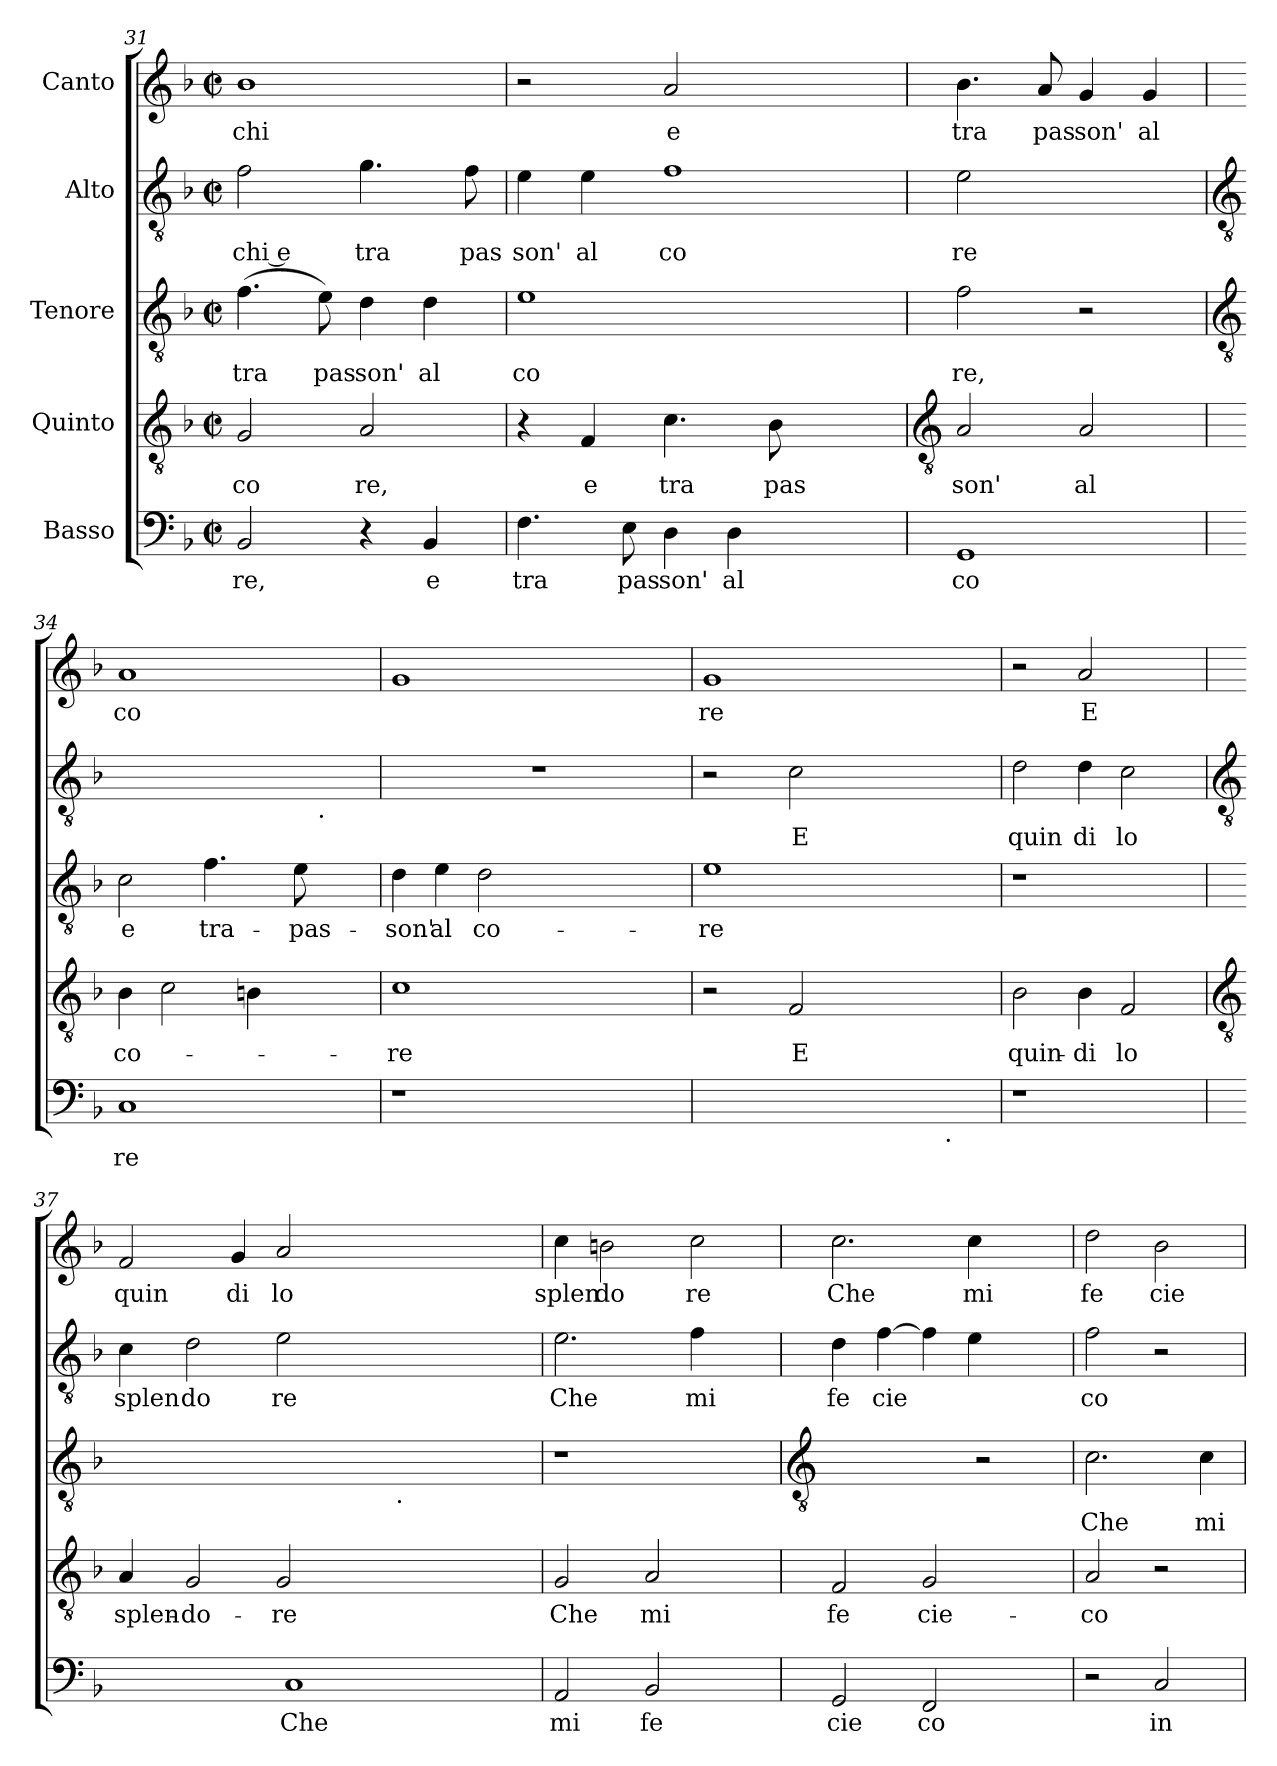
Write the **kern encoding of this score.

**kern	**text	**kern	**text	**kern	**text	**kern	**text	**kern	**text
*part5	*part5	*part4	*part4	*part3	*part3	*part2	*part2	*part1	*part1
*staff5	*staff5	*staff4	*staff4	*staff3	*staff3	*staff2	*staff2	*staff1	*staff1
*I"Basso	*	*I"Quinto	*	*I"Tenore	*	*I"Alto	*	*I"Canto	*
*clefF4	*	*clefGv2	*	*clefGv2	*	*clefGv2	*	*clefG2	*
*k[b-]	*	*k[b-]	*	*k[b-]	*	*k[b-]	*	*k[b-]	*
*F:	*	*F:	*	*F:	*	*F:	*	*F:	*
*M2/2	*	*M2/2	*	*M2/2	*	*M2/2	*	*M2/2	*
*met(c|)	*	*met(c|)	*	*met(c|)	*	*met(c|)	*	*met(c|)	*
=31	=31	=31	=31	=31	=31	=31	=31	=31	=31
!	!LO:LY:b	!	!LO:LY:b	!	!LO:LY:b	!	!LO:LY:b	!	!LO:LY:b
2BB-/	re,	2G/	co	(>4.f\	tra	2f\	chi e	1b-	chi
!	!	!	!	!	!LO:LY:b	!	!	!	!
.	.	.	.	8e\)	pas	.	.	.	.
!	!	!	!LO:LY:b	!	!LO:LY:b	!	!LO:LY:b	!	!
4r	.	2A/	re,	4d\	son'	4.g\	tra	.	.
!	!LO:LY:b	!	!	!	!LO:LY:b	!	!	!	!
4BB-/	e	.	.	4d\	al	.	.	.	.
!	!	!	!	!	!	!	!LO:LY:b	!	!
.	.	.	.	.	.	8f\	pas	.	.
!!LO:LB:g=z
=32	=32	=32	=32	=32	=32	=32	=32	=32	=32
!	!LO:LY:b	!	!	!	!LO:LY:b	!	!LO:LY:b	!	!
4.F\	tra	4r	.	1e	co	4e\	son'	2r	.
!	!	!	!LO:LY:b	!	!	!	!LO:LY:b	!	!
.	.	4F/	e	.	.	4e\	al	.	.
!	!LO:LY:b	!	!	!	!	!	!	!	!
8E\	pas	.	.	.	.	.	.	.	.
!	!LO:LY:b	!	!LO:LY:b	!	!	!	!LO:LY:b	!	!LO:LY:b
4D\	son'	4.c\	tra	.	.	1f	co	2a/	e
!	!LO:LY:b	!	!	!	!	!	!	!	!
4D\	al	.	.	.	.	.	.	.	.
!	!	!	!LO:LY:b	!	!	!	!	!	!
.	.	8B-\	pas	.	.	.	.	.	.
2ryy	.	2ryy	.	2ryy	.	.	.	2ryy	.
!!LO:LB:g=z
=33	=33	=33	=33	=33	=33	=33	=33	=33	=33
*	*	*clefGv2	*	*	*	*	*	*	*
!	!LO:LY:b	!	!LO:LY:b	!	!LO:LY:b	!	!LO:LY:b	!	!LO:LY:b
1GG	co	2A/	son'	2f\	re,	2e\	re	4.b-\	tra
!	!	!	!	!	!	!	!	!	!LO:LY:b
.	.	.	.	.	.	.	.	8a/	pas
!	!	!	!LO:LY:b	!	!	!	!	!	!LO:LY:b
.	.	2A/	al	2r	.	2ryy	.	4g/	son'
!	!	!	!	!	!	!	!	!	!LO:LY:b
.	.	.	.	.	.	.	.	4g/	al
!!LO:LB:g=z
=34	=34	=34	=34	=34	=34	=34	=34	=34	=34
*	*	*	*	*clefGv2	*	*clefGv2	*	*	*
!	!LO:LY:b	!	!LO:LY:b	!	!LO:LY:b	!	!	!	!LO:LY:b
1C	re	4B-\	co-	2c\	e	4ryy	.	1a	co
.	.	2c\	.	.	.	4ryy	.	.	.
!	!	!	!	!	!LO:LY:b	!	!	!	!
.	.	.	.	4.f\	tra-	4ryy	.	.	.
.	.	4Bn\	.	.	.	32ryy	.	.	.
.	.	.	.	.	.	32ryy	.	.	.
.	.	.	.	.	.	32ryy	.	.	.
.	.	.	.	.	.	32ryy	.	.	.
!	!	!	!	!	!LO:LY:b	!	!	!	!
.	.	.	.	8e\	-pas-	32ryy	.	.	.
.	.	.	.	.	.	32ryy	.	.	.
!	!	!	!	!	!	!LO:TX:b:t=.	!	!	!
.	.	.	.	.	.	32ryy	.	.	.
.	.	.	.	.	.	4ryy	.	.	.
8..ryy	.	8..ryy	.	8..ryy	.	.	.	8..ryy	.
=34A	=34A	=34A	=34A	=34A	=34A	=34A	=34A	=34A	=34A
!	!	!	!LO:LY:b	!	!LO:LY:b	!	!	!	!
1r	.	1c	-re	4d\	-son'	4ryy	.	1g	.
!	!	!	!	!	!LO:LY:b	!	!	!	!
.	.	.	.	4e\	al	4ryy	.	.	.
!	!	!	!	!	!LO:LY:b	!	!	!	!
.	.	.	.	2d\	co-	4ryy	.	.	.
.	.	.	.	.	.	32ryy	.	.	.
.	.	.	.	.	.	1r	.	.	.
2ryy	.	2ryy	.	2ryy	.	.	.	2ryy	.
4ryy	.	4ryy	.	4ryy	.	.	.	4ryy	.
32ryy	.	32ryy	.	32ryy	.	.	.	32ryy	.
=35A	=35A	=35A	=35A	=35A	=35A	=35A	=35A	=35A	=35A
!	!	!	!	!	!LO:LY:b	!	!	!	!LO:LY:b
4ryy	.	2r	.	1e	-re	2r	.	1g	re
4ryy	.	.	.	.	.	.	.	.	.
!	!	!	!LO:LY:b	!	!	!	!LO:LY:b	!	!
4ryy	.	2F/	E	.	.	2c\	E	.	.
64ryy	.	.	.	.	.	.	.	.	.
64ryy	.	.	.	.	.	.	.	.	.
64ryy	.	.	.	.	.	.	.	.	.
64ryy	.	.	.	.	.	.	.	.	.
64ryy	.	.	.	.	.	.	.	.	.
64ryy	.	.	.	.	.	.	.	.	.
64ryy	.	.	.	.	.	.	.	.	.
64ryy	.	.	.	.	.	.	.	.	.
64ryy	.	.	.	.	.	.	.	.	.
64ryy	.	.	.	.	.	.	.	.	.
64ryy	.	.	.	.	.	.	.	.	.
64ryy	.	.	.	.	.	.	.	.	.
64ryy	.	.	.	.	.	.	.	.	.
64ryy	.	.	.	.	.	.	.	.	.
!LO:TX:b:t=.	!	!	!	!	!	!	!	!	!
64ryy	.	.	.	.	.	.	.	.	.
4ryy	.	.	.	.	.	.	.	.	.
.	.	8...ryy	.	8...ryy	.	8...ryy	.	8...ryy	.
=36	=36	=36	=36	=36	=36	=36	=36	=36	=36
!	!	!	!LO:LY:b	!	!	!	!LO:LY:b	!	!
1r	.	2B-\	quin-	1r	.	2d\	quin	2r	.
!	!	!	!LO:LY:b	!	!	!	!LO:LY:b	!	!LO:LY:b
.	.	4B-\	-di	.	.	4d\	di	2a/	E
!	!	!	!LO:LY:b	!	!	!	!LO:LY:b	!	!
.	.	2F/	lo	.	.	2c\	lo	.	.
4ryy	.	.	.	4ryy	.	.	.	4ryy	.
!!LO:LB:g=z
=37	=37	=37	=37	=37	=37	=37	=37	=37	=37
*	*	*clefGv2	*	*	*	*clefGv2	*	*	*
!	!	!	!LO:LY:b	!	!	!	!LO:LY:b	!	!LO:LY:b
4ryy	.	4A/	splen-	4ryy	.	4c\	splen	2f/	quin
!	!	!	!LO:LY:b	!	!	!	!LO:LY:b	!	!
4ryy	.	2G/	-do-	4ryy	.	2d\	do	.	.
!	!	!	!	!	!	!	!	!	!LO:LY:b
4ryy	.	.	.	4ryy	.	.	.	4g/	di
!	!	!	!LO:LY:b	!	!	!	!LO:LY:b	!	!LO:LY:b
64ryy	.	2G/	-re	64ryy	.	2e\	re	2a/	lo
!	!LO:LY:b	!	!	!	!	!	!	!	!
1C	Che	.	.	64ryy	.	.	.	.	.
.	.	.	.	64ryy	.	.	.	.	.
.	.	.	.	64ryy	.	.	.	.	.
.	.	.	.	64ryy	.	.	.	.	.
.	.	.	.	64ryy	.	.	.	.	.
.	.	.	.	64ryy	.	.	.	.	.
.	.	.	.	64ryy	.	.	.	.	.
.	.	.	.	64ryy	.	.	.	.	.
.	.	.	.	64ryy	.	.	.	.	.
.	.	.	.	64ryy	.	.	.	.	.
.	.	.	.	64ryy	.	.	.	.	.
.	.	.	.	64ryy	.	.	.	.	.
.	.	.	.	64ryy	.	.	.	.	.
!	!	!	!	!LO:TX:b:t=.	!	!	!	!	!
.	.	.	.	64ryy	.	.	.	.	.
.	.	.	.	4ryy	.	.	.	.	.
.	.	.	.	2ryy	.	.	.	.	.
.	.	2ryy	.	.	.	2ryy	.	2ryy	.
.	.	.	.	32ryy	.	.	.	.	.
.	.	64ryy	.	.	.	64ryy	.	64ryy	.
!!LO:LB:g=z
=38	=38	=38	=38	=38	=38	=38	=38	=38	=38
!	!LO:LY:b	!	!LO:LY:b	!	!	!	!LO:LY:b	!	!LO:LY:b
2AA/	mi	2G/	Che	1r	.	2.e\	Che	4cc\	splen
!	!	!	!	!	!	!	!	!	!LO:LY:b
.	.	.	.	.	.	.	.	2bn\	do
!	!LO:LY:b	!	!LO:LY:b	!	!	!	!	!	!
2BB-/	fe	2A/	mi	.	.	.	.	.	.
!	!	!	!	!	!	!	!LO:LY:b	!	!LO:LY:b
.	.	.	.	.	.	4f\	mi	2cc\	re
4ryy	.	4ryy	.	4ryy	.	4ryy	.	.	.
!!LO:LB:g=z
=38A	=38A	=38A	=38A	=38A	=38A	=38A	=38A	=38A	=38A
*	*	*	*	*clefGv2	*	*	*	*	*
!	!LO:LY:b	!	!LO:LY:b	!	!	!	!LO:LY:b	!	!LO:LY:b
2GG/	cie	2F/	fe	4ryy	.	4d\	fe	2.cc\	Che
!	!	!	!	!	!	!	!LO:LY:b	!	!
.	.	.	.	4ryy	.	[4f\	cie	.	.
!	!LO:LY:b	!	!LO:LY:b	!	!	!	!	!	!
2FF/	co	2G/	cie-	4ryy	.	4f\]	.	.	.
!	!	!	!	!	!	!	!	!	!LO:LY:b
.	.	.	.	64ryy	.	4e\	.	4cc\	mi
.	.	.	.	2r	.	.	.	.	.
4ryy	.	4ryy	.	.	.	4ryy	.	4ryy	.
64ryy	.	64ryy	.	.	.	64ryy	.	64ryy	.
=39A	=39A	=39A	=39A	=39A	=39A	=39A	=39A	=39A	=39A
!	!	!	!LO:LY:b	!	!LO:LY:b	!	!LO:LY:b	!	!LO:LY:b
2r	.	2A/	-co	2.c\	Che	2f\	co	2dd\	fe
!	!LO:LY:b	!	!	!	!	!	!	!	!LO:LY:b
2C/	in	2r	.	.	.	2r	.	2b-\	cie
!	!	!	!	!	!LO:LY:b	!	!	!	!
.	.	.	.	4c\	mi	.	.	.	.
=	=	=	=	=	=	=	=	=	=
*-	*-	*-	*-	*-	*-	*-	*-	*-	*-
